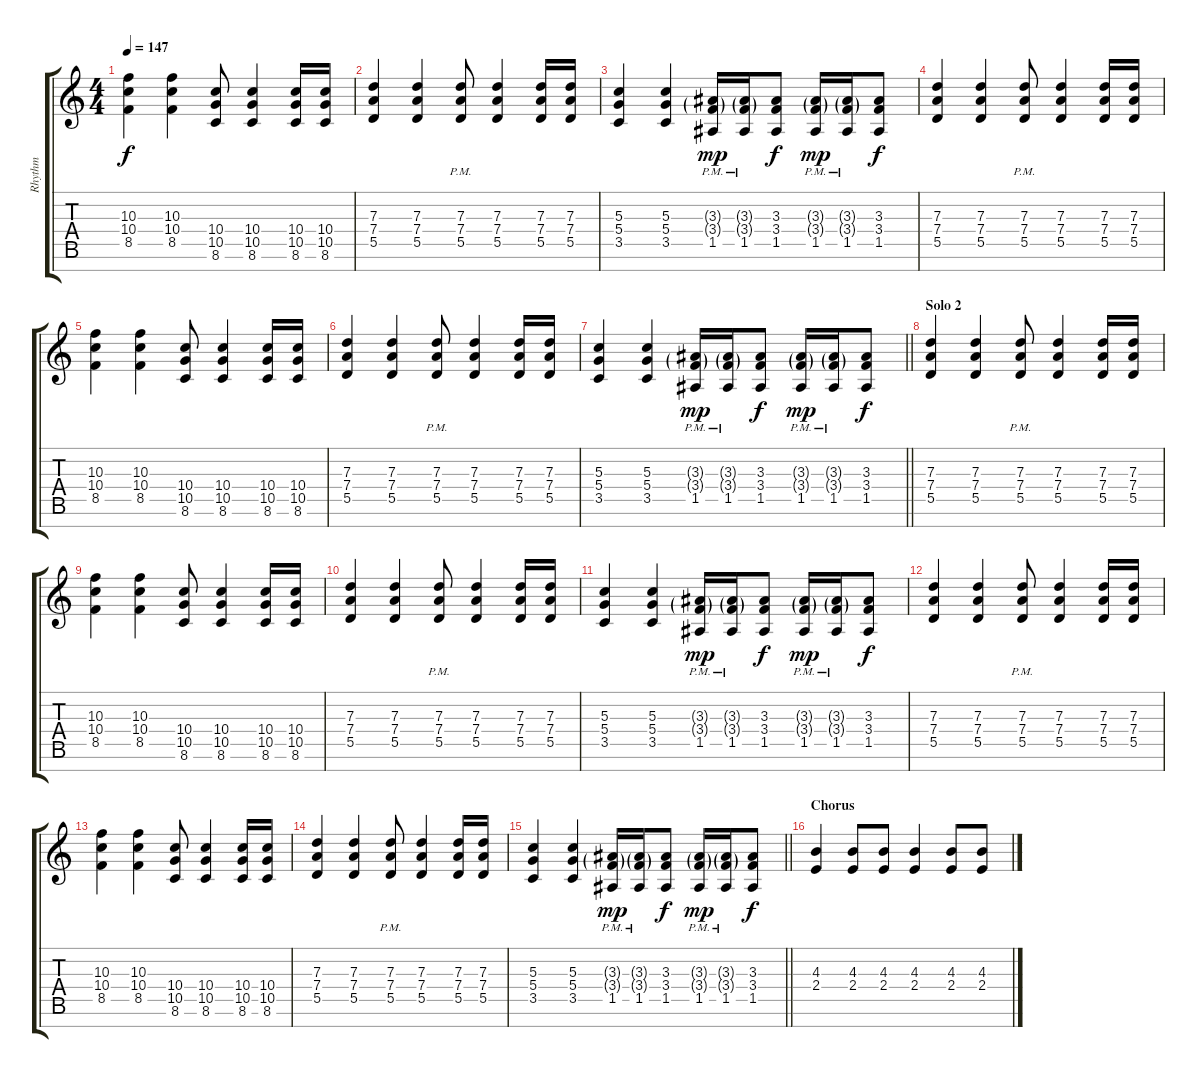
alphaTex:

\track ("Rhythm" "Rhythm") {instrument distortionguitar}
\staff {score tabs}
\tuning (E4 B3 G3 D3 A2 E2 B1) {hide}
\ts (4 4)
\tempo 147
\clef g2
\ks c
(10.3 10.4 8.5).4{dy f} (10.3 10.4 8.5).4 (10.4 10.5 8.6).8 (10.4 10.5 8.6).4 (10.4 10.5 8.6).16 (10.4 10.5 8.6).16 |
(7.3 7.4 5.5).4 (7.3 7.4 5.5).4 (7.3{pm} 7.4{pm} 5.5).8 (7.3 7.4 5.5).4 (7.3 7.4 5.5).16 (7.3 7.4 5.5).16 |
(5.3 5.4 3.5).4 (5.3 5.4 3.5).4 (3.3{g pm} 3.4{g} 1.5).16{dy mp} (3.3{g pm} 3.4{g} 1.5).16 (3.3 3.4 1.5).8{dy f} (3.3{g pm} 3.4{g pm} 1.5).16{dy mp} (3.3{g pm} 3.4{g pm} 1.5).16 (3.3 3.4 1.5).8{dy f} |
(7.3 7.4 5.5).4 (7.3 7.4 5.5).4 (7.3{pm} 7.4{pm} 5.5).8 (7.3 7.4 5.5).4 (7.3 7.4 5.5).16 (7.3 7.4 5.5).16 |
(10.3 10.4 8.5).4 (10.3 10.4 8.5).4 (10.4 10.5 8.6).8 (10.4 10.5 8.6).4 (10.4 10.5 8.6).16 (10.4 10.5 8.6).16 |
(7.3 7.4 5.5).4 (7.3 7.4 5.5).4 (7.3{pm} 7.4{pm} 5.5).8 (7.3 7.4 5.5).4 (7.3 7.4 5.5).16 (7.3 7.4 5.5).16 |
\barLineRight lightlight
(5.3 5.4 3.5).4 (5.3 5.4 3.5).4 (3.3{g pm} 3.4{g} 1.5).16{dy mp} (3.3{g pm} 3.4{g} 1.5).16 (3.3 3.4 1.5).8{dy f} (3.3{g pm} 3.4{g pm} 1.5).16{dy mp} (3.3{g pm} 3.4{g pm} 1.5).16 (3.3 3.4 1.5).8{dy f} |
\section ("" "Solo 2")
(7.3 7.4 5.5).4 (7.3 7.4 5.5).4 (7.3{pm} 7.4{pm} 5.5).8 (7.3 7.4 5.5).4 (7.3 7.4 5.5).16 (7.3 7.4 5.5).16 |
(10.3 10.4 8.5).4 (10.3 10.4 8.5).4 (10.4 10.5 8.6).8 (10.4 10.5 8.6).4 (10.4 10.5 8.6).16 (10.4 10.5 8.6).16 |
(7.3 7.4 5.5).4 (7.3 7.4 5.5).4 (7.3{pm} 7.4{pm} 5.5).8 (7.3 7.4 5.5).4 (7.3 7.4 5.5).16 (7.3 7.4 5.5).16 |
(5.3 5.4 3.5).4 (5.3 5.4 3.5).4 (3.3{g pm} 3.4{g} 1.5).16{dy mp} (3.3{g pm} 3.4{g} 1.5).16 (3.3 3.4 1.5).8{dy f} (3.3{g pm} 3.4{g pm} 1.5).16{dy mp} (3.3{g pm} 3.4{g pm} 1.5).16 (3.3 3.4 1.5).8{dy f} |
(7.3 7.4 5.5).4 (7.3 7.4 5.5).4 (7.3{pm} 7.4{pm} 5.5).8 (7.3 7.4 5.5).4 (7.3 7.4 5.5).16 (7.3 7.4 5.5).16 |
(10.3 10.4 8.5).4 (10.3 10.4 8.5).4 (10.4 10.5 8.6).8 (10.4 10.5 8.6).4 (10.4 10.5 8.6).16 (10.4 10.5 8.6).16 |
(7.3 7.4 5.5).4 (7.3 7.4 5.5).4 (7.3{pm} 7.4{pm} 5.5).8 (7.3 7.4 5.5).4 (7.3 7.4 5.5).16 (7.3 7.4 5.5).16 |
\barLineRight lightlight
(5.3 5.4 3.5).4 (5.3 5.4 3.5).4 (3.3{g pm} 3.4{g} 1.5).16{dy mp} (3.3{g pm} 3.4{g} 1.5).16 (3.3 3.4 1.5).8{dy f} (3.3{g pm} 3.4{g pm} 1.5).16{dy mp} (3.3{g pm} 3.4{g pm} 1.5).16 (3.3 3.4 1.5).8{dy f} |
\section ("" "Chorus")
(4.3 2.4).4 (4.3 2.4).8 (4.3 2.4).8 (4.3 2.4).4 (4.3 2.4).8 (4.3 2.4).8
